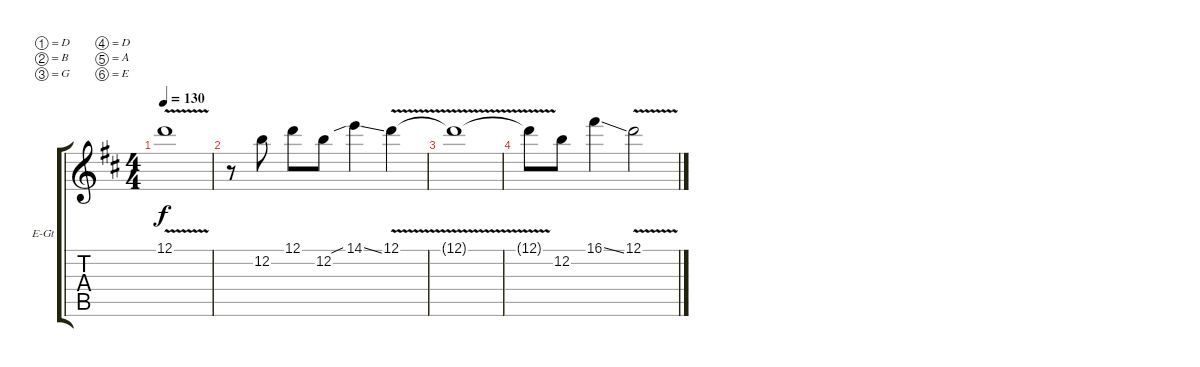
\defaultSystemsLayout 4
\bracketExtendMode groupsimilarinstruments
\firstSystemTrackNameOrientation horizontal
\otherSystemsTrackNameOrientation horizontal
\track ("Slide Guitar" "E-Gt") {instrument electricguitarclean}
\staff {score tabs}
\tuning (D4 B3 G3 D3 A2 E2)
\ts (4 4)
\tempo 130
\clef g2
\ks d
12.1{v t}.1{dy f} |
r.8 12.2.8 12.1.8 12.2.8 14.1{sib ss}.4 12.1{v}.4 |
12.1{v t}.1 |
12.1{v t}.8 12.2.8 16.1{ss}.4 12.1{v}.2
